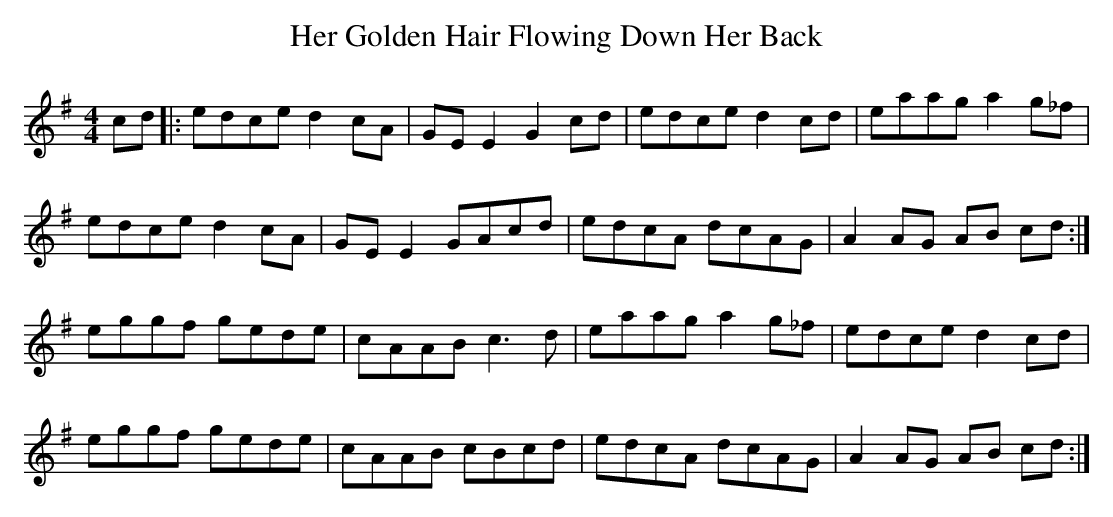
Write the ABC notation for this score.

X:1
T:Her Golden Hair Flowing Down Her Back
M:4/4
K:ADor
cd|:edce d2cA|GE E2 G2cd|edce d2cd|eaag a2g_f|
edce d2cA|GE E2 GAcd|edcA dcAG|A2AG AB cd:|
eggf gede|cAAB c3d|eaag a2g_f|edce d2cd|
eggf gede|cAAB cBcd|edcA dcAG|A2AG AB cd:|
